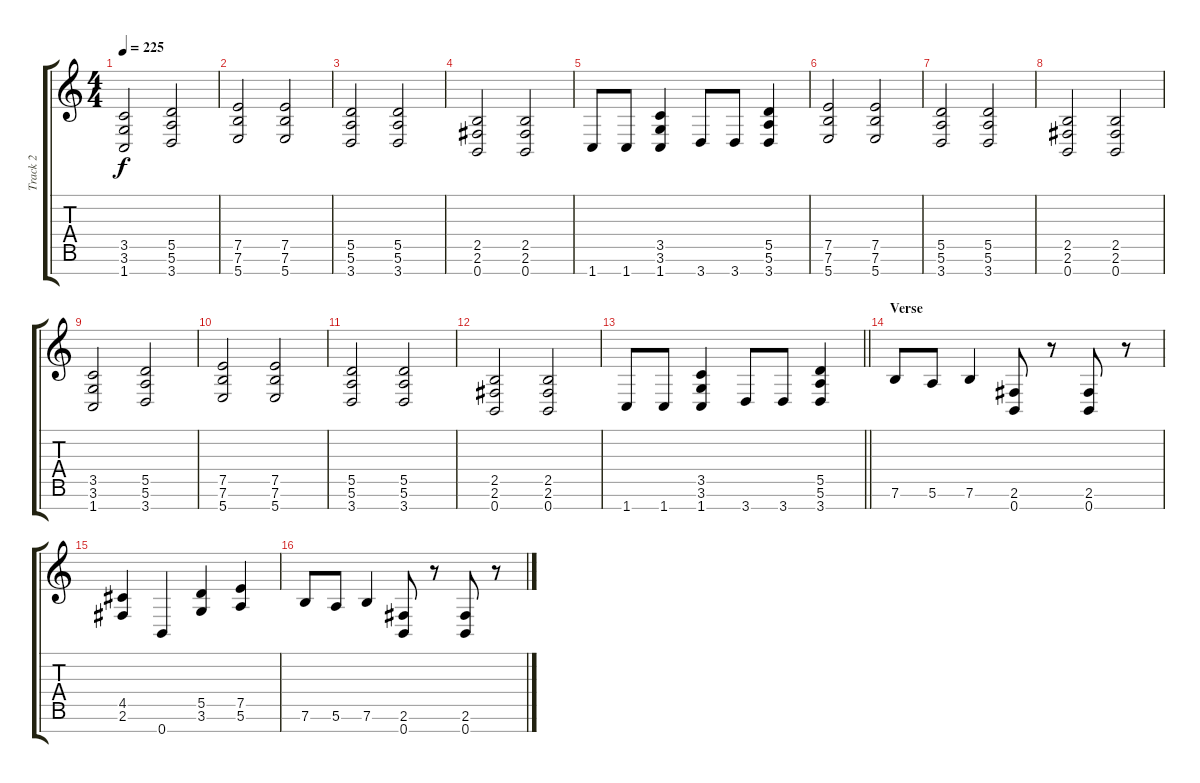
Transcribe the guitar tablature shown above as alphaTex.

\track ("Track 2" "Track 2") {instrument distortionguitar}
\staff {score tabs}
\tuning (E4 B3 G3 D3 A2 E2 B1) {hide}
\ts (4 4)
\tempo 225
\clef g2
\ks c
(3.5 3.6 1.7).2{dy f} (5.5 5.6 3.7).2 |
(7.5 7.6 5.7).2 (7.5 7.6 5.7).2 |
(5.5 5.6 3.7).2 (5.5 5.6 3.7).2 |
(2.5 2.6 0.7).2 (2.5 2.6 0.7).2 |
1.7.8 1.7.8 (3.5 3.6 1.7).4 3.7.8 3.7.8 (5.5 5.6 3.7).4 |
(7.5 7.6 5.7).2 (7.5 7.6 5.7).2 |
(5.5 5.6 3.7).2 (5.5 5.6 3.7).2 |
(2.5 2.6 0.7).2 (2.5 2.6 0.7).2 |
(3.5 3.6 1.7).2 (5.5 5.6 3.7).2 |
(7.5 7.6 5.7).2 (7.5 7.6 5.7).2 |
(5.5 5.6 3.7).2 (5.5 5.6 3.7).2 |
(2.5 2.6 0.7).2 (2.5 2.6 0.7).2 |
\barLineRight lightlight
1.7.8 1.7.8 (3.5 3.6 1.7).4 3.7.8 3.7.8 (5.5 5.6 3.7).4 |
\section ("" "Verse")
7.6.8{balance 16} 5.6.8 7.6.4 (2.6 0.7).8 r.8 (2.6 0.7).8 r.8 |
(4.5 2.6).4 0.7.4 (5.5 3.6).4 (7.5 5.6).4 |
7.6.8 5.6.8 7.6.4 (2.6 0.7).8 r.8 (2.6 0.7).8 r.8
